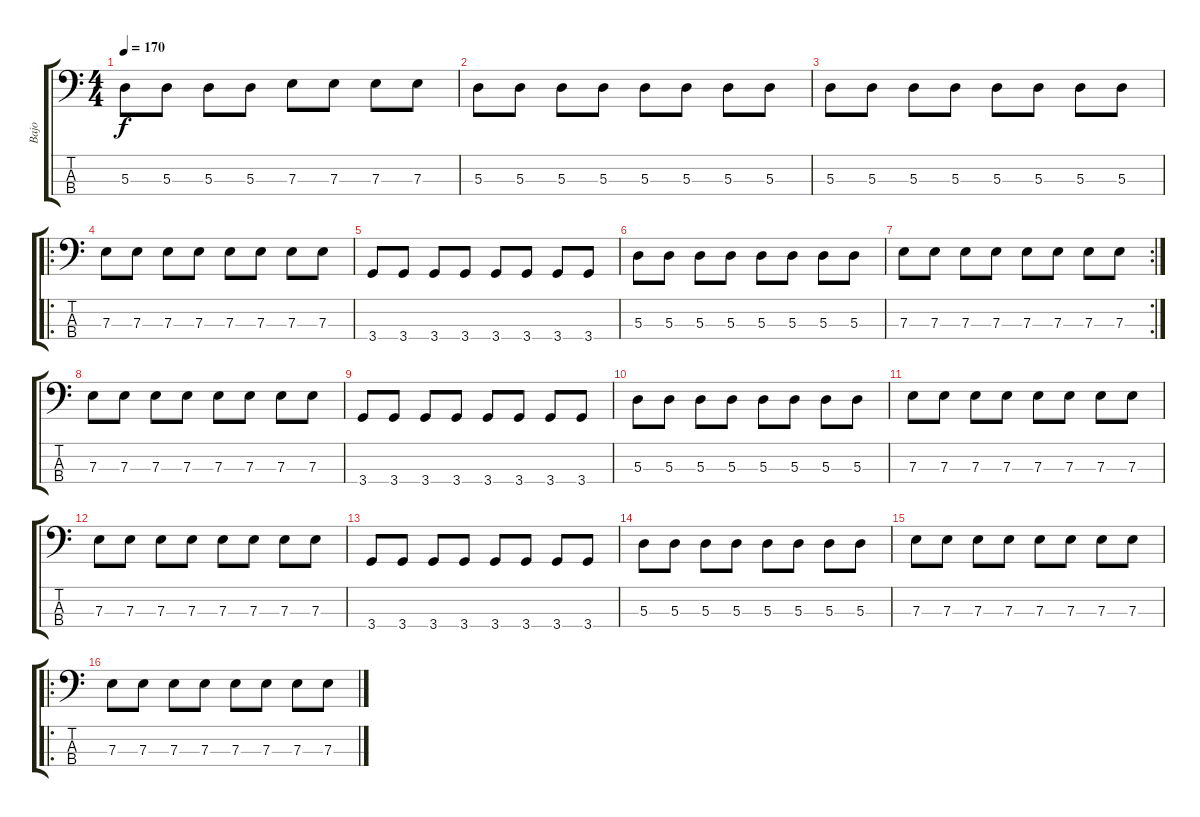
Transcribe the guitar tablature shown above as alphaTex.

\track ("Bajo" "Bajo") {instrument electricbasspick}
\staff {score tabs}
\tuning (G2 D2 A1 E1) {hide}
\ts (4 4)
\tempo 170
\clef f4
\ks c
5.3.8{dy f} 5.3.8 5.3.8 5.3.8 7.3.8 7.3.8 7.3.8 7.3.8 |
5.3.8 5.3.8 5.3.8 5.3.8 5.3.8 5.3.8 5.3.8 5.3.8 |
5.3.8 5.3.8 5.3.8 5.3.8 5.3.8 5.3.8 5.3.8 5.3.8 |
\ro
7.3.8 7.3.8 7.3.8 7.3.8 7.3.8 7.3.8 7.3.8 7.3.8 |
3.4.8 3.4.8 3.4.8 3.4.8 3.4.8 3.4.8 3.4.8 3.4.8 |
5.3.8 5.3.8 5.3.8 5.3.8 5.3.8 5.3.8 5.3.8 5.3.8 |
\rc 2
7.3.8 7.3.8 7.3.8 7.3.8 7.3.8 7.3.8 7.3.8 7.3.8 |
7.3.8 7.3.8 7.3.8 7.3.8 7.3.8 7.3.8 7.3.8 7.3.8 |
3.4.8 3.4.8 3.4.8 3.4.8 3.4.8 3.4.8 3.4.8 3.4.8 |
5.3.8 5.3.8 5.3.8 5.3.8 5.3.8 5.3.8 5.3.8 5.3.8 |
7.3.8 7.3.8 7.3.8 7.3.8 7.3.8 7.3.8 7.3.8 7.3.8 |
7.3.8 7.3.8 7.3.8 7.3.8 7.3.8 7.3.8 7.3.8 7.3.8 |
3.4.8 3.4.8 3.4.8 3.4.8 3.4.8 3.4.8 3.4.8 3.4.8 |
5.3.8 5.3.8 5.3.8 5.3.8 5.3.8 5.3.8 5.3.8 5.3.8 |
7.3.8 7.3.8 7.3.8 7.3.8 7.3.8 7.3.8 7.3.8 7.3.8 |
\ro
7.3.8 7.3.8 7.3.8 7.3.8 7.3.8 7.3.8 7.3.8 7.3.8
